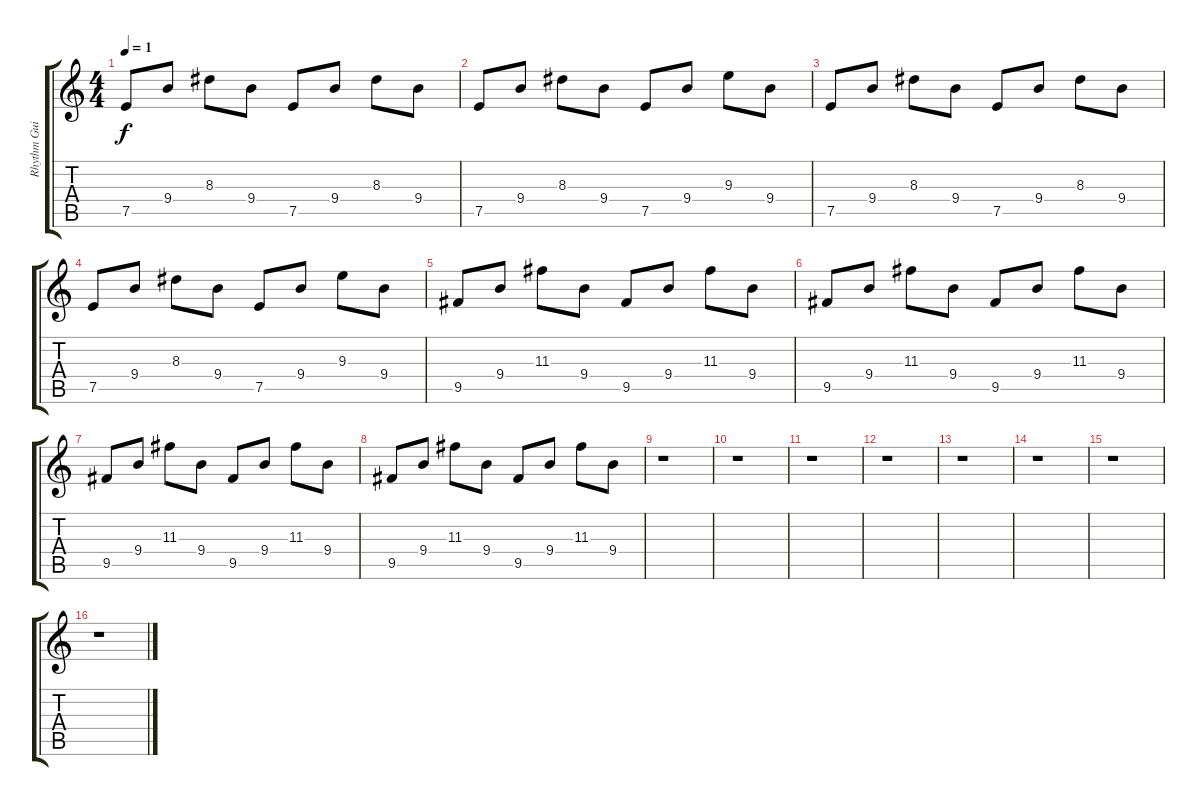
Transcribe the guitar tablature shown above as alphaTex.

\track ("Rhythm Guitar 1" "Rhythm Gui") {instrument electricguitarjazz}
\staff {score tabs}
\tuning (E4 B3 G3 D3 A2 D2) {hide}
\ts (4 4)
\tempo 1
\clef g2
\ks c
7.5.8{dy f} 9.4.8 8.3.8 9.4.8 7.5.8 9.4.8 8.3.8 9.4.8 |
7.5.8 9.4.8 8.3.8 9.4.8 7.5.8 9.4.8 9.3.8 9.4.8 |
7.5.8 9.4.8 8.3.8 9.4.8 7.5.8 9.4.8 8.3.8 9.4.8 |
7.5.8 9.4.8 8.3.8 9.4.8 7.5.8 9.4.8 9.3.8 9.4.8 |
9.5.8 9.4.8 11.3.8 9.4.8 9.5.8 9.4.8 11.3.8 9.4.8 |
9.5.8 9.4.8 11.3.8 9.4.8 9.5.8 9.4.8 11.3.8 9.4.8 |
9.5.8 9.4.8 11.3.8 9.4.8 9.5.8 9.4.8 11.3.8 9.4.8 |
9.5.8 9.4.8 11.3.8 9.4.8 9.5.8 9.4.8 11.3.8 9.4.8 |
r.1 |
r.1 |
r.1 |
r.1 |
r.1 |
r.1 |
r.1 |
r.1
